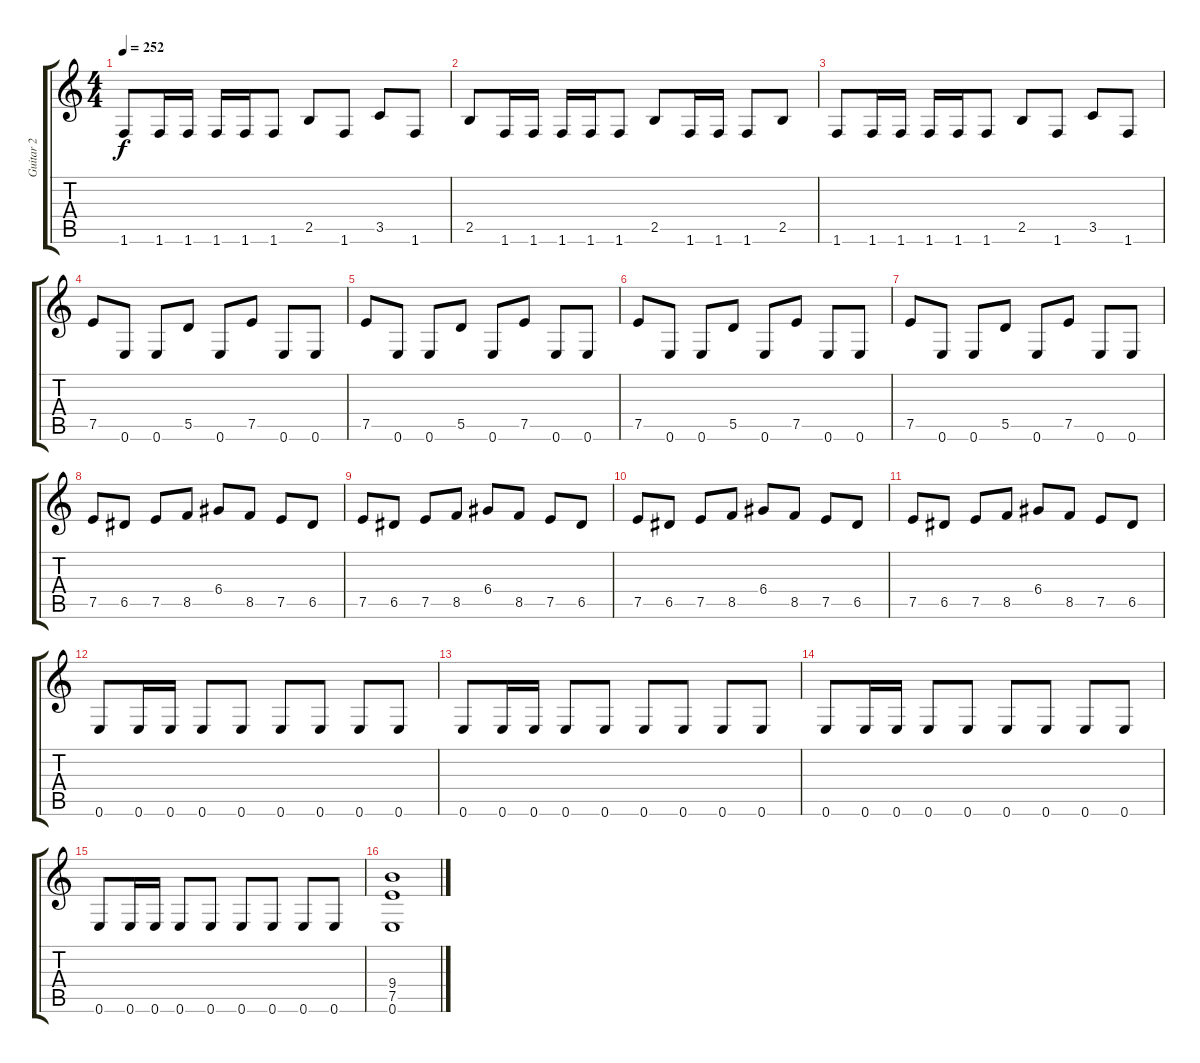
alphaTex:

\track ("Guitar 2" "Guitar 2") {instrument distortionguitar}
\staff {score tabs}
\tuning (E4 B3 G3 D3 A2 E2) {hide}
\ts (4 4)
\tempo 252
\clef g2
\ks c
1.6.8{dy f} 1.6.16 1.6.16 1.6.16 1.6.16 1.6.8 2.5.8 1.6.8 3.5.8 1.6.8 |
2.5.8 1.6.16 1.6.16 1.6.16 1.6.16 1.6.8 2.5.8 1.6.16 1.6.16 1.6.8 2.5.8 |
1.6.8 1.6.16 1.6.16 1.6.16 1.6.16 1.6.8 2.5.8 1.6.8 3.5.8 1.6.8 |
7.5.8 0.6.8 0.6.8 5.5.8 0.6.8 7.5.8 0.6.8 0.6.8 |
7.5.8 0.6.8 0.6.8 5.5.8 0.6.8 7.5.8 0.6.8 0.6.8 |
7.5.8 0.6.8 0.6.8 5.5.8 0.6.8 7.5.8 0.6.8 0.6.8 |
7.5.8 0.6.8 0.6.8 5.5.8 0.6.8 7.5.8 0.6.8 0.6.8 |
7.5.8 6.5.8 7.5.8 8.5.8 6.4.8 8.5.8 7.5.8 6.5.8 |
7.5.8 6.5.8 7.5.8 8.5.8 6.4.8 8.5.8 7.5.8 6.5.8 |
7.5.8 6.5.8 7.5.8 8.5.8 6.4.8 8.5.8 7.5.8 6.5.8 |
7.5.8 6.5.8 7.5.8 8.5.8 6.4.8 8.5.8 7.5.8 6.5.8 |
0.6.8 0.6.16 0.6.16 0.6.8 0.6.8 0.6.8 0.6.8 0.6.8 0.6.8 |
0.6.8 0.6.16 0.6.16 0.6.8 0.6.8 0.6.8 0.6.8 0.6.8 0.6.8 |
0.6.8 0.6.16 0.6.16 0.6.8 0.6.8 0.6.8 0.6.8 0.6.8 0.6.8 |
0.6.8 0.6.16 0.6.16 0.6.8 0.6.8 0.6.8 0.6.8 0.6.8 0.6.8 |
(9.4 7.5 0.6).1
